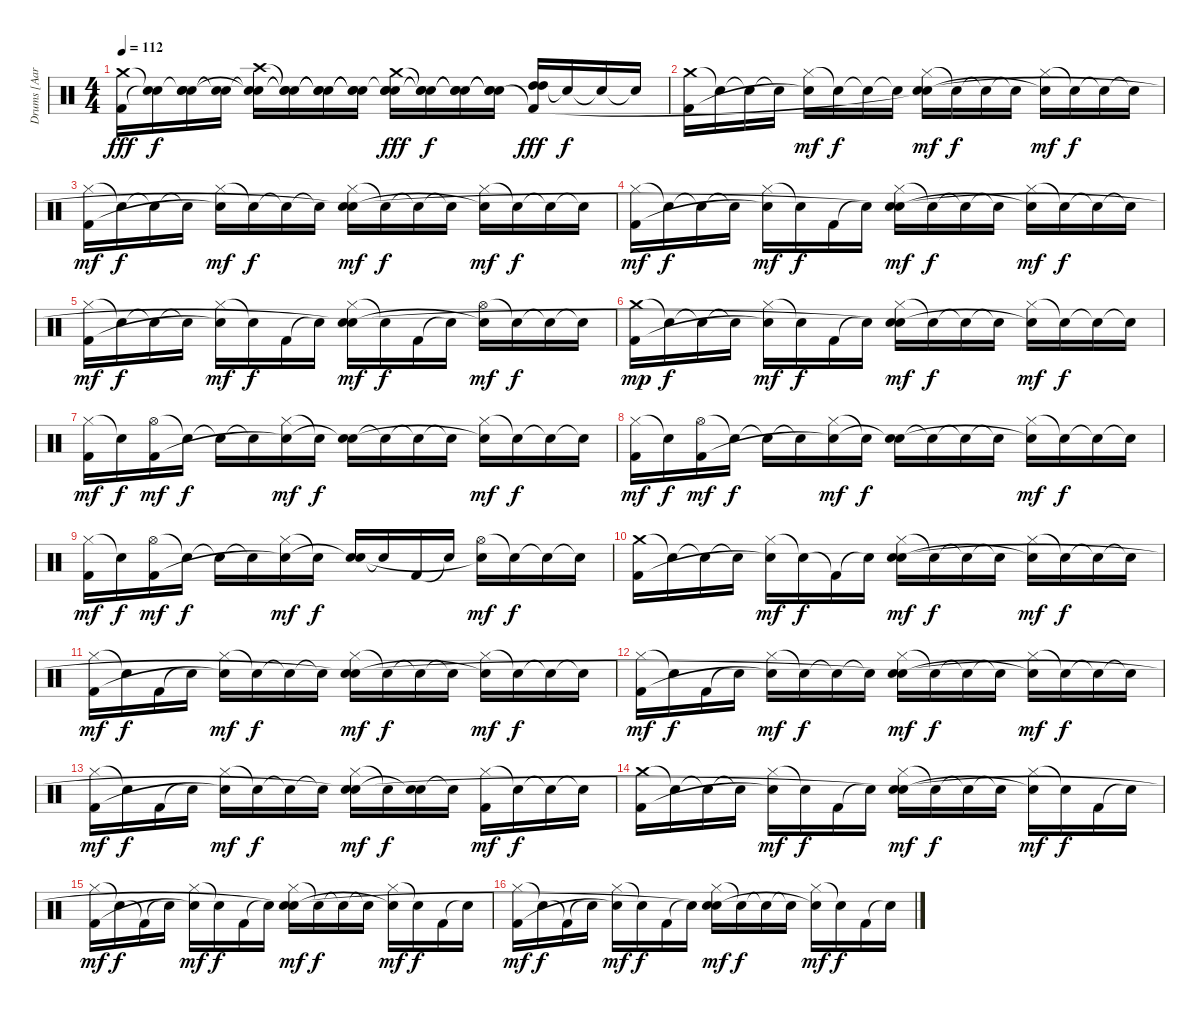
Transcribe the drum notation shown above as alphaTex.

\track ("Drums [Aaron Harris]" "Drums [Aar") {instrument percussion}
\staff {score}
\articulation defaults
\ts (4 4)
\tempo 112
\clef neutral
\ks c
("Crash medium (hit)" "Kick (hit) 2").16{dy fff} ("Snare (hit)"{t} "Snare (hit)"{t}).16{dy f} ("Snare (hit)"{t} "Electric Snare (hit)" "Snare (hit)"{t}).16 ("Snare (hit)"{t} "Snare (hit)"{t}).16 ("Snare (hit)"{t} "Crash high (hit)" "Snare (hit)"{t}).16 ("Snare (hit)"{t} "Snare (hit)"{t} "Snare (hit)"{t}).16 ("Snare (hit)"{t} "Snare (hit)"{t} "Snare (hit)"{t}).16 ("Snare (hit)"{t} "Snare (hit)"{t} "Snare (hit)"{t}).16 ("Crash medium (hit)" "Snare (hit)"{t} "Electric Snare (hit)" "Snare (hit)"{t}).16{dy fff} ("Snare (hit)"{t} "Snare (hit)"{t} "Snare (hit)"{t}).16{dy f} ("Snare (hit)"{t} "Snare (hit)"{t} "Snare (hit)"{t}).16 ("Snare (hit)"{t} "Snare (hit)"{t} "Snare (hit)"{t}).16 ("High Tom (hit)" "High Tom (hit)" "Kick (hit) 2"{t}).16{dy fff} "Snare (hit)"{t}.16{dy f} "Snare (hit)"{t}.16 "Snare (hit)"{t}.16 |
("Crash medium (hit)" "Kick (hit) 2").16 "Snare (hit)"{t}.16 "Snare (hit)"{t}.16 "Snare (hit)"{t}.16 ("Hi-Hat (closed)" "Snare (hit)"{t}).16{dy mf} "Snare (hit)"{t}.16{dy f} "Snare (hit)"{t}.16 "Snare (hit)"{t}.16 ("Hi-Hat (closed)" "Electric Snare (hit)" "Snare (hit)"{t}).16{dy mf} "Snare (hit)"{t}.16{dy f} "Snare (hit)"{t}.16 "Snare (hit)"{t}.16 ("Hi-Hat (closed)" "Snare (hit)"{t}).16{dy mf} "Snare (hit)"{t}.16{dy f} "Snare (hit)"{t}.16 "Snare (hit)"{t}.16 |
("Hi-Hat (closed)" "Kick (hit) 2").16{dy mf} "Snare (hit)"{t}.16{dy f} "Snare (hit)"{t}.16 "Snare (hit)"{t}.16 ("Hi-Hat (closed)" "Snare (hit)"{t}).16{dy mf} "Snare (hit)"{t}.16{dy f} "Snare (hit)"{t}.16 "Snare (hit)"{t}.16 ("Hi-Hat (closed)" "Electric Snare (hit)" "Snare (hit)"{t}).16{dy mf} "Snare (hit)"{t}.16{dy f} "Snare (hit)"{t}.16 "Snare (hit)"{t}.16 ("Hi-Hat (closed)" "Snare (hit)"{t}).16{dy mf} "Snare (hit)"{t}.16{dy f} "Snare (hit)"{t}.16 "Snare (hit)"{t}.16 |
("Hi-Hat (closed)" "Kick (hit) 2").16{dy mf} "Snare (hit)"{t}.16{dy f} "Snare (hit)"{t}.16 "Snare (hit)"{t}.16 ("Hi-Hat (closed)" "Snare (hit)"{t}).16{dy mf} "Snare (hit)"{t}.16{dy f} "Kick (hit) 2".16 "Snare (hit)"{t}.16 ("Hi-Hat (closed)" "Electric Snare (hit)" "Snare (hit)"{t}).16{dy mf} "Snare (hit)"{t}.16{dy f} "Snare (hit)"{t}.16 "Snare (hit)"{t}.16 ("Hi-Hat (closed)" "Snare (hit)"{t}).16{dy mf} "Snare (hit)"{t}.16{dy f} "Snare (hit)"{t}.16 "Snare (hit)"{t}.16 |
("Hi-Hat (closed)" "Kick (hit) 2").16{dy mf} "Snare (hit)"{t}.16{dy f} "Snare (hit)"{t}.16 "Snare (hit)"{t}.16 ("Hi-Hat (closed)" "Snare (hit)"{t}).16{dy mf} "Snare (hit)"{t}.16{dy f} "Kick (hit) 2".16 "Snare (hit)"{t}.16 ("Hi-Hat (closed)" "Electric Snare (hit)" "Snare (hit)"{t}).16{dy mf} "Snare (hit)"{t}.16{dy f} "Kick (hit) 2".16 "Snare (hit)"{t}.16 ("Hi-Hat (open)" "Snare (hit)"{t}).16{dy mf} "Snare (hit)"{t}.16{dy f} "Snare (hit)"{t}.16 "Snare (hit)"{t}.16 |
("Crash medium (hit)" "Kick (hit) 2").16{dy mp} "Snare (hit)"{t}.16{dy f} "Snare (hit)"{t}.16 "Snare (hit)"{t}.16 ("Hi-Hat (closed)" "Snare (hit)"{t}).16{dy mf} "Snare (hit)"{t}.16{dy f} "Kick (hit) 2".16 "Snare (hit)"{t}.16 ("Hi-Hat (closed)" "Electric Snare (hit)" "Snare (hit)"{t}).16{dy mf} "Snare (hit)"{t}.16{dy f} "Snare (hit)"{t}.16 "Snare (hit)"{t}.16 ("Hi-Hat (closed)" "Snare (hit)"{t}).16{dy mf} "Snare (hit)"{t}.16{dy f} "Snare (hit)"{t}.16 "Snare (hit)"{t}.16 |
("Hi-Hat (closed)" "Kick (hit) 2").16{dy mf} "Snare (hit)"{t}.16{dy f} ("Hi-Hat (open)" "Kick (hit) 2").16{dy mf} "Snare (hit)"{t}.16{dy f} "Snare (hit)"{t}.16 "Snare (hit)"{t}.16 ("Hi-Hat (closed)" "Snare (hit)"{t}).16{dy mf} "Snare (hit)"{t}.16{dy f} ("Electric Snare (hit)" "Snare (hit)"{t}).16 "Snare (hit)"{t}.16 "Snare (hit)"{t}.16 "Snare (hit)"{t}.16 ("Hi-Hat (closed)" "Snare (hit)"{t}).16{dy mf} "Snare (hit)"{t}.16{dy f} "Snare (hit)"{t}.16 "Snare (hit)"{t}.16 |
("Hi-Hat (closed)" "Kick (hit) 2").16{dy mf} "Snare (hit)"{t}.16{dy f} ("Hi-Hat (open)" "Kick (hit) 2").16{dy mf} "Snare (hit)"{t}.16{dy f} "Snare (hit)"{t}.16 "Snare (hit)"{t}.16 ("Hi-Hat (closed)" "Snare (hit)"{t}).16{dy mf} "Snare (hit)"{t}.16{dy f} ("Electric Snare (hit)" "Snare (hit)"{t}).16 "Snare (hit)"{t}.16 "Snare (hit)"{t}.16 "Snare (hit)"{t}.16 ("Hi-Hat (closed)" "Snare (hit)"{t}).16{dy mf} "Snare (hit)"{t}.16{dy f} "Snare (hit)"{t}.16 "Snare (hit)"{t}.16 |
("Hi-Hat (closed)" "Kick (hit) 2").16{dy mf} "Snare (hit)"{t}.16{dy f} ("Hi-Hat (open)" "Kick (hit) 2").16{dy mf} "Snare (hit)"{t}.16{dy f} "Snare (hit)"{t}.16 "Snare (hit)"{t}.16 ("Hi-Hat (closed)" "Snare (hit)"{t}).16{dy mf} "Snare (hit)"{t}.16{dy f} ("Electric Snare (hit)" "Snare (hit)"{t}).16 "Snare (hit)"{t}.16 "Kick (hit) 2".16 "Snare (hit)"{t}.16 ("Hi-Hat (open)" "Snare (hit)"{t}).16{dy mf} "Snare (hit)"{t}.16{dy f} "Snare (hit)"{t}.16 "Snare (hit)"{t}.16 |
("Crash medium (hit)" "Kick (hit) 2").16 "Snare (hit)"{t}.16 "Snare (hit)"{t}.16 "Snare (hit)"{t}.16 ("Hi-Hat (closed)" "Snare (hit)"{t}).16{dy mf} "Snare (hit)"{t}.16{dy f} "Kick (hit) 2"{t}.16 "Snare (hit)"{t}.16 ("Hi-Hat (closed)" "Electric Snare (hit)" "Snare (hit)").16{dy mf} "Snare (hit)"{t}.16{dy f} "Snare (hit)"{t}.16 "Snare (hit)"{t}.16 ("Hi-Hat (closed)" "Snare (hit)"{t}).16{dy mf} "Snare (hit)"{t}.16{dy f} "Snare (hit)"{t}.16 "Snare (hit)"{t}.16 |
("Hi-Hat (closed)" "Kick (hit) 2").16{dy mf} "Snare (hit)"{t}.16{dy f} "Kick (hit) 2".16 "Snare (hit)"{t}.16 ("Hi-Hat (closed)" "Snare (hit)"{t}).16{dy mf} "Snare (hit)"{t}.16{dy f} "Snare (hit)"{t}.16 "Snare (hit)"{t}.16 ("Hi-Hat (closed)" "Electric Snare (hit)" "Snare (hit)"{t}).16{dy mf} "Snare (hit)"{t}.16{dy f} "Snare (hit)"{t}.16 "Snare (hit)"{t}.16 ("Hi-Hat (closed)" "Snare (hit)"{t}).16{dy mf} "Snare (hit)"{t}.16{dy f} "Snare (hit)"{t}.16 "Snare (hit)"{t}.16 |
("Hi-Hat (closed)" "Kick (hit) 2").16{dy mf} "Snare (hit)"{t}.16{dy f} "Kick (hit) 2".16 "Snare (hit)"{t}.16 ("Hi-Hat (closed)" "Snare (hit)"{t}).16{dy mf} "Snare (hit)"{t}.16{dy f} "Snare (hit)"{t}.16 "Snare (hit)"{t}.16 ("Hi-Hat (closed)" "Electric Snare (hit)" "Snare (hit)"{t}).16{dy mf} "Snare (hit)"{t}.16{dy f} "Snare (hit)"{t}.16 "Snare (hit)"{t}.16 ("Hi-Hat (closed)" "Snare (hit)"{t}).16{dy mf} "Snare (hit)"{t}.16{dy f} "Snare (hit)"{t}.16 "Snare (hit)"{t}.16 |
("Hi-Hat (closed)" "Kick (hit) 2").16{dy mf} "Snare (hit)"{t}.16{dy f} "Kick (hit) 2".16 "Snare (hit)"{t}.16 ("Hi-Hat (closed)" "Snare (hit)"{t}).16{dy mf} "Snare (hit)"{t}.16{dy f} "Snare (hit)"{t}.16 "Snare (hit)"{t}.16 ("Hi-Hat (closed)" "Electric Snare (hit)" "Snare (hit)"{t}).16{dy mf} "Snare (hit)"{t}.16{dy f} ("Electric Snare (hit)" "Snare (hit)"{t}).16 "Snare (hit)"{t}.16 ("Hi-Hat (closed)" "Kick (hit) 2").16{dy mf} "Snare (hit)"{t}.16{dy f} "Snare (hit)"{t}.16 "Snare (hit)"{t}.16 |
("Crash medium (hit)" "Kick (hit) 2").16 "Snare (hit)"{t}.16 "Snare (hit)"{t}.16 "Snare (hit)"{t}.16 ("Hi-Hat (closed)" "Snare (hit)"{t}).16{dy mf} "Snare (hit)"{t}.16{dy f} "Kick (hit) 2".16 "Snare (hit)"{t}.16 ("Hi-Hat (closed)" "Electric Snare (hit)" "Snare (hit)"{t}).16{dy mf} "Snare (hit)"{t}.16{dy f} "Snare (hit)"{t}.16 "Snare (hit)"{t}.16 ("Hi-Hat (closed)" "Snare (hit)"{t}).16{dy mf} "Snare (hit)"{t}.16{dy f} "Kick (hit) 2".16 "Snare (hit)"{t}.16 |
("Hi-Hat (closed)" "Kick (hit) 2").16{dy mf} "Snare (hit)"{t}.16{dy f} "Kick (hit) 2"{t}.16 "Snare (hit)"{t}.16 ("Hi-Hat (closed)" "Snare (hit)"{t}).16{dy mf} "Snare (hit)"{t}.16{dy f} "Kick (hit) 2".16 "Snare (hit)"{t}.16 ("Hi-Hat (closed)" "Electric Snare (hit)" "Snare (hit)"{t}).16{dy mf} "Snare (hit)"{t}.16{dy f} "Snare (hit)"{t}.16 "Snare (hit)"{t}.16 ("Hi-Hat (closed)" "Snare (hit)"{t}).16{dy mf} "Snare (hit)"{t}.16{dy f} "Kick (hit) 2".16 "Snare (hit)"{t}.16 |
("Hi-Hat (closed)" "Kick (hit) 2").16{dy mf} "Snare (hit)"{t}.16{dy f} "Kick (hit) 2"{t}.16 "Snare (hit)"{t}.16 ("Hi-Hat (closed)" "Snare (hit)"{t}).16{dy mf} "Snare (hit)"{t}.16{dy f} "Kick (hit) 2".16 "Snare (hit)"{t}.16 ("Hi-Hat (closed)" "Electric Snare (hit)" "Snare (hit)"{t}).16{dy mf} "Snare (hit)"{t}.16{dy f} "Snare (hit)"{t}.16 "Snare (hit)"{t}.16 ("Hi-Hat (closed)" "Snare (hit)"{t}).16{dy mf} "Snare (hit)"{t}.16{dy f} "Kick (hit) 2".16 "Snare (hit)"{t}.16
